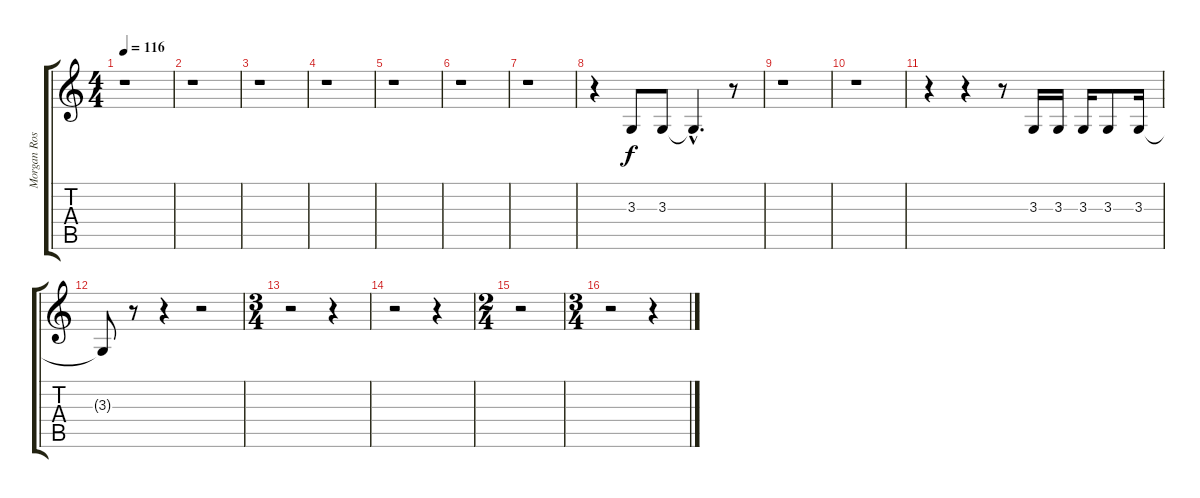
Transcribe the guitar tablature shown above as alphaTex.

\track ("Morgan Rose - Backing Vocals" "Morgan Ros") {instrument lead2sawtooth}
\staff {score tabs}
\tuning (Db4 Ab3 E3 B2 Gb2 Db2) {hide}
\ts (4 4)
\tempo 116
\clef g2
\ks c
r.1{dy f} |
r.1 |
r.1 |
r.1 |
r.1 |
r.1 |
r.1 |
r.4 3.3.8 3.3.8 3.3{hac t}.4{d} r.8 |
r.1 |
r.1 |
r.4 r.4 r.8 3.3.16 3.3.16 3.3.16 3.3.8 3.3.16 |
3.3{t}.8 r.8 r.4 r.2 |
\ts (3 4)
r.2 r.4 |
r.2 r.4 |
\ts (2 4)
r.2 |
\ts (3 4)
r.2 r.4
